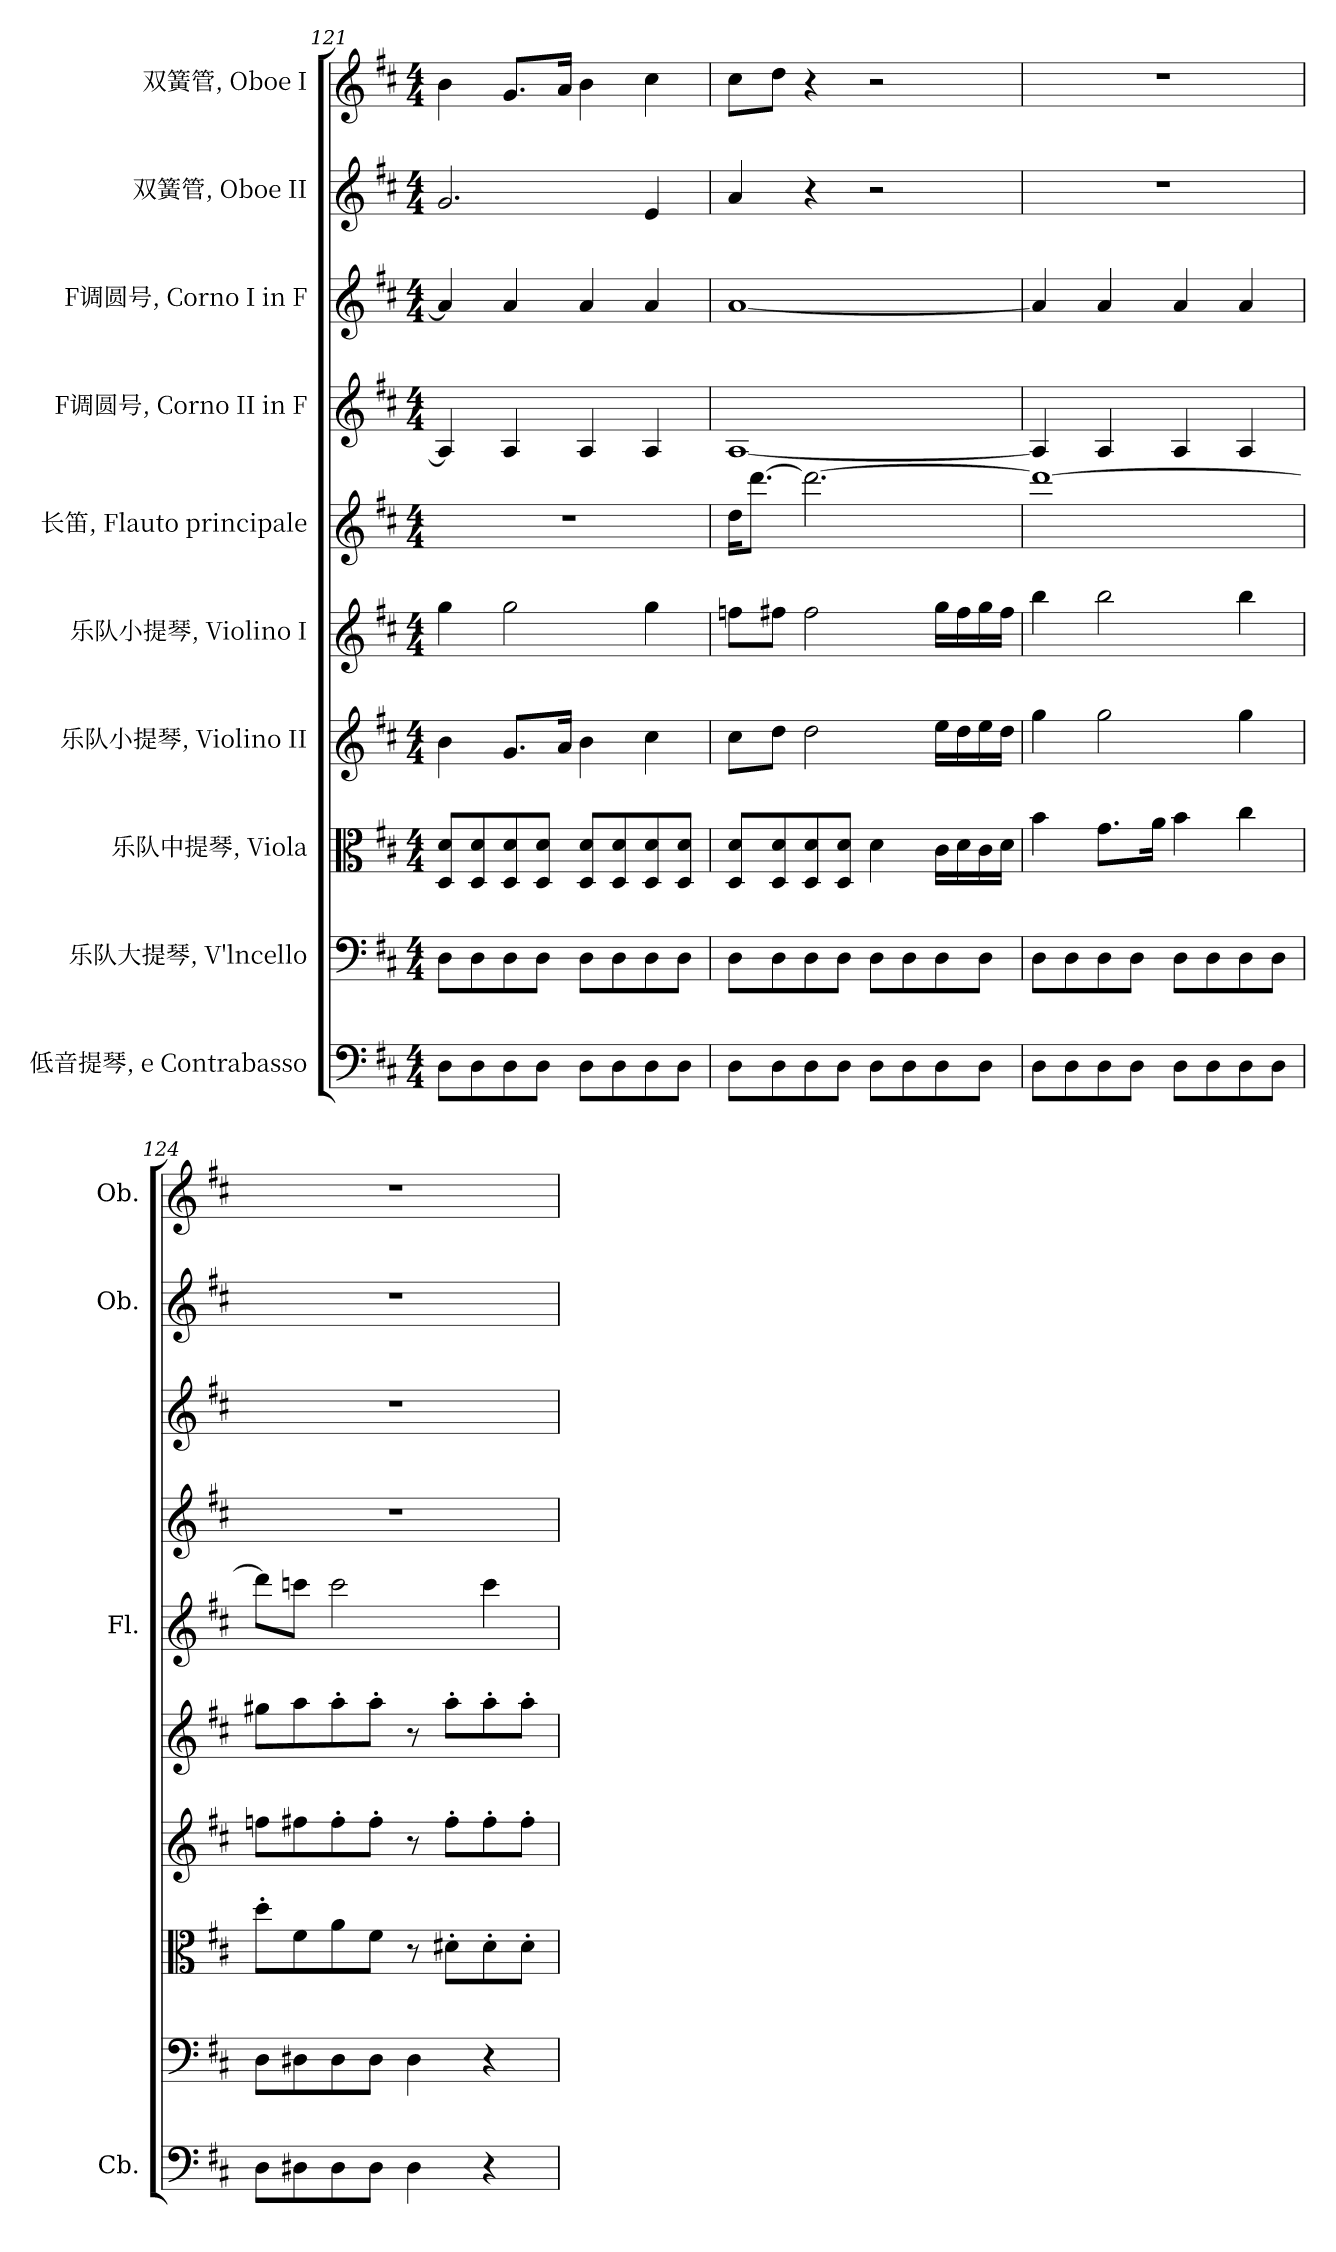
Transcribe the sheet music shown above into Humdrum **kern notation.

**kern	**kern	**kern	**kern	**kern	**kern	**kern	**kern	**kern	**kern
*part10	*part9	*part8	*part7	*part6	*part5	*part4	*part3	*part2	*part1
*staff10	*staff9	*staff8	*staff7	*staff6	*staff5	*staff4	*staff3	*staff2	*staff1
*I"低音提琴, e Contrabasso	*I"乐队大提琴, V'lncello	*I"乐队中提琴, Viola	*I"乐队小提琴, Violino II	*I"乐队小提琴, Violino I	*I"长笛, Flauto principale	*I"F调圆号, Corno II in F	*I"F调圆号, Corno I in F	*I"双簧管, Oboe II	*I"双簧管, Oboe I
*I'Cb.	*	*	*	*	*I'Fl.	*	*	*I'Ob.	*I'Ob.
*clefF4	*clefF4	*clefC3	*clefG2	*clefG2	*clefG2	*clefG2	*clefG2	*clefG2	*clefG2
*ITrd7c12	*	*	*	*	*	*ITrd4c7	*ITrd4c7	*	*
*k[f#c#]	*k[f#c#]	*k[f#c#]	*k[f#c#]	*k[f#c#]	*k[f#c#]	*k[f#]	*k[f#]	*k[f#c#]	*k[f#c#]
*M4/4	*M4/4	*M4/4	*M4/4	*M4/4	*M4/4	*M4/4	*M4/4	*M4/4	*M4/4
=121	=121	=121	=121	=121	=121	=121	=121	=121	=121
8DD\L	8D\L	8D/ 8d/L	4b\	4gg\	1r	4D/]	4d/]	2.g/	4b\
8DD\	8D\	8D/ 8d/	.	.	.	.	.	.	.
8DD\	8D\	8D/ 8d/	8.g/L	2gg\	.	4D/	4d/	.	8.g/L
8DD\J	8D\J	8D/ 8d/J	.	.	.	.	.	.	.
.	.	.	16a/Jk	.	.	.	.	.	16a/Jk
8DD\L	8D\L	8D/ 8d/L	4b\	.	.	4D/	4d/	.	4b\
8DD\	8D\	8D/ 8d/	.	.	.	.	.	.	.
8DD\	8D\	8D/ 8d/	4cc#\	4gg\	.	4D/	4d/	4e/	4cc#\
8DD\J	8D\J	8D/ 8d/J	.	.	.	.	.	.	.
=122	=122	=122	=122	=122	=122	=122	=122	=122	=122
8DD\L	8D\L	8D/ 8d/L	8cc#\L	8ffn\L	16dd\KL	[1D	[1d	4a/	8cc#\L
.	.	.	.	.	[8.ddd\J	.	.	.	.
8DD\	8D\	8D/ 8d/	8dd\J	8ff#X\J	.	.	.	.	8dd\J
8DD\	8D\	8D/ 8d/	2dd\	2ff#\	2.ddd\_	.	.	4r	4r
8DD\J	8D\J	8D/ 8d/J	.	.	.	.	.	.	.
8DD\L	8D\L	4d\	.	.	.	.	.	2r	2r
8DD\	8D\	.	.	.	.	.	.	.	.
8DD\	8D\	16c#\LL	16ee\LL	16gg\LL	.	.	.	.	.
.	.	16d\	16dd\	16ff#\	.	.	.	.	.
8DD\J	8D\J	16c#\	16ee\	16gg\	.	.	.	.	.
.	.	16d\JJ	16dd\JJ	16ff#\JJ	.	.	.	.	.
!!LO:PB:g=z
=123	=123	=123	=123	=123	=123	=123	=123	=123	=123
8DD\L	8D\L	4b\	4gg\	4bb\	1ddd_	4D/]	4d/]	1r	1r
8DD\	8D\	.	.	.	.	.	.	.	.
8DD\	8D\	8.g\L	2gg\	2bb\	.	4D/	4d/	.	.
8DD\J	8D\J	.	.	.	.	.	.	.	.
.	.	16a\Jk	.	.	.	.	.	.	.
8DD\L	8D\L	4b\	.	.	.	4D/	4d/	.	.
8DD\	8D\	.	.	.	.	.	.	.	.
8DD\	8D\	4cc#\	4gg\	4bb\	.	4D/	4d/	.	.
8DD\J	8D\J	.	.	.	.	.	.	.	.
=124	=124	=124	=124	=124	=124	=124	=124	=124	=124
8DD\L	8D\L	8dd'\L	8ffn\L	8gg#X\L	8ddd\L]	1r	1r	1r	1r
8DD#X\	8D#X\	8f#\	8ff#X\	8aa\	8cccn\J	.	.	.	.
8DD#\	8D#\	8a\	8ff#'\	8aa'\	2ccc\	.	.	.	.
8DD#\J	8D#\J	8f#\J	8ff#'\J	8aa'\J	.	.	.	.	.
4DD#\	4D#\	8r	8r	8r	.	.	.	.	.
.	.	8d#X'\L	8ff#'\L	8aa'\L	.	.	.	.	.
4r	4r	8d#'\	8ff#'\	8aa'\	4ccc\	.	.	.	.
.	.	8d#'\J	8ff#'\J	8aa'\J	.	.	.	.	.
=	=	=	=	=	=	=	=	=	=
*-	*-	*-	*-	*-	*-	*-	*-	*-	*-
